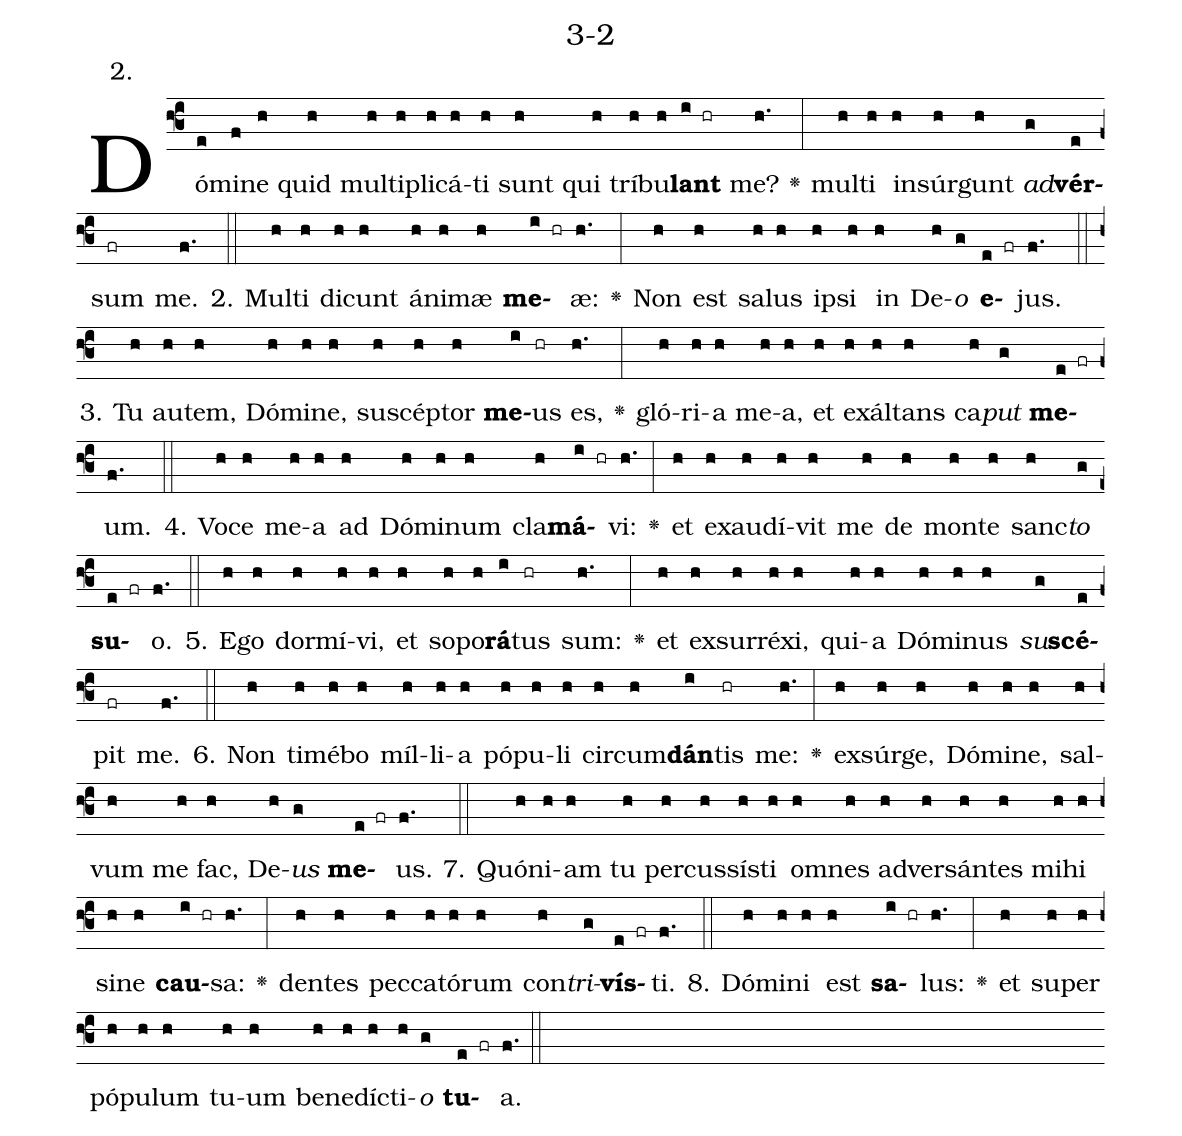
name: 3-2;
annotation: 2.;
%%
(f3)Dó(e)mi(f)ne(h) quid(h) mul(h)ti(h)pli(h)cá(h)ti(h) sunt(h) qui(h) trí(h)bu(h)<b>lant</b>(i hr) me?(h.) <v>\greheightstar</v>(:) mul(h)ti(h) in(h)súr(h)gunt(h) <i>ad</i>(g)<b>vér</b>(e)sum(fr) me.(f.) (::)
2. Mul(h)ti(h) di(h)cunt(h) á(h)ni(h)mæ(h) <b>me</b>(i hr)æ:(h.) <v>\greheightstar</v>(:) Non(h) est(h) sa(h)lus(h) ip(h)si(h) in(h) De(h)<i>o</i>(g) <b>e</b>(e fr)jus.(f.) (::)
3. Tu(h) au(h)tem,(h) Dó(h)mi(h)ne,(h) su(h)scép(h)tor(h) <b>me</b>(i)us(hr) es,(h.) <v>\greheightstar</v>(:) gló(h)ri(h)a(h) me(h)a,(h) et(h) ex(h)ál(h)tans(h) ca(h)<i>put</i>(g) <b>me</b>(e fr)um.(f.) (::)
4. Vo(h)ce(h) me(h)a(h) ad(h) Dó(h)mi(h)num(h) cla(h)<b>má</b>(i hr)vi:(h.) <v>\greheightstar</v>(:) et(h) ex(h)au(h)dí(h)vit(h) me(h) de(h) mon(h)te(h) sanc(h)<i>to</i>(g) <b>su</b>(e fr)o.(f.) (::)
5. E(h)go(h) dor(h)mí(h)vi,(h) et(h) so(h)po(h)<b>rá</b>(i)tus(hr) sum:(h.) <v>\greheightstar</v>(:) et(h) ex(h)sur(h)ré(h)xi,(h) qui(h)a(h) Dó(h)mi(h)nus(h) <i>su</i>(g)<b>scé</b>(e)pit(fr) me.(f.) (::)
6. Non(h) ti(h)mé(h)bo(h) míl(h)li(h)a(h) pó(h)pu(h)li(h) cir(h)cum(h)<b>dán</b>(i)tis(hr) me:(h.) <v>\greheightstar</v>(:) ex(h)súr(h)ge,(h) Dó(h)mi(h)ne,(h) sal(h)vum(h) me(h) fac,(h) De(h)<i>us</i>(g) <b>me</b>(e fr)us.(f.) (::)
7. Quón(h)i(h)am(h) tu(h) per(h)cus(h)sís(h)ti(h) om(h)nes(h) ad(h)ver(h)sán(h)tes(h) mi(h)hi(h) si(h)ne(h) <b>cau</b>(i hr)sa:(h.) <v>\greheightstar</v>(:) den(h)tes(h) pec(h)ca(h)tó(h)rum(h) con(h)<i>tri</i>(g)<b>vís</b>(e fr)ti.(f.) (::)
8. Dó(h)mi(h)ni(h) est(h) <b>sa</b>(i hr)lus:(h.) <v>\greheightstar</v>(:) et(h) su(h)per(h) pó(h)pu(h)lum(h) tu(h)um(h) be(h)ne(h)díc(h)ti(h)<i>o</i>(g) <b>tu</b>(e fr)a.(f.) (::)
